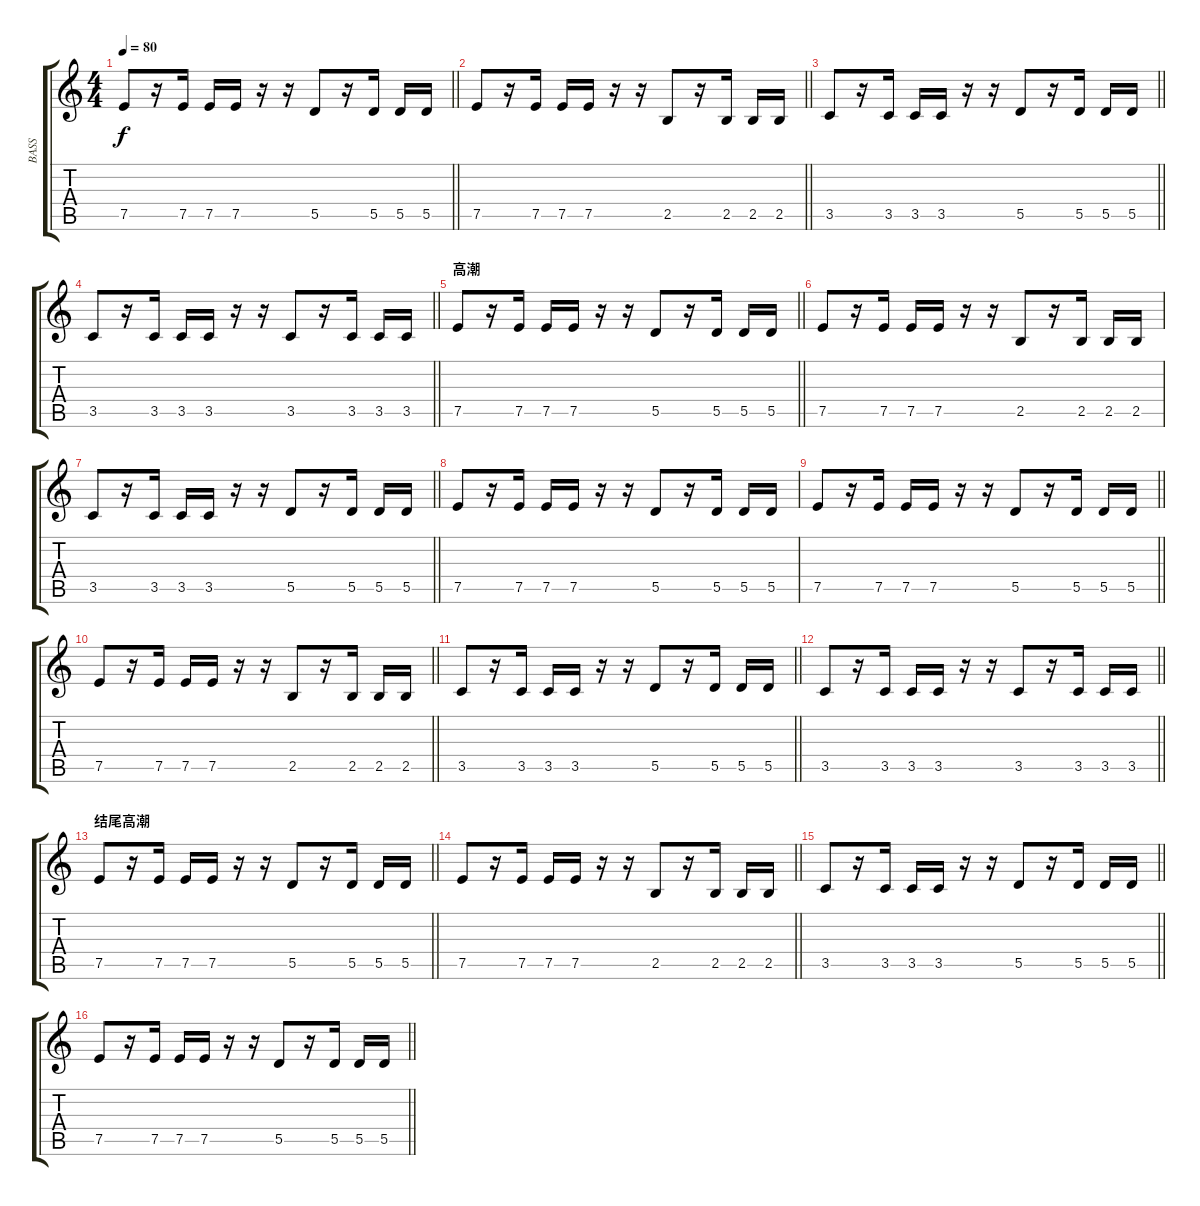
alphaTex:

\track ("BASS" "BASS") {instrument electricbassfinger bank 5}
\staff {score tabs}
\tuning (E4 B3 G3 D3 A2 E2) {hide}
\ts (4 4)
\tempo 80
\clef g2
\barLineRight lightlight
\ks c
7.5.8{dy f} r.16 7.5.16 7.5.16 7.5.16 r.16 r.16 5.5.8 r.16 5.5.16 5.5.16 5.5.16 |
\barLineRight lightlight
7.5.8 r.16 7.5.16 7.5.16 7.5.16 r.16 r.16 2.5.8 r.16 2.5.16 2.5.16 2.5.16 |
\barLineRight lightlight
3.5.8 r.16 3.5.16 3.5.16 3.5.16 r.16 r.16 5.5.8 r.16 5.5.16 5.5.16 5.5.16 |
\barLineRight lightlight
3.5.8 r.16 3.5.16 3.5.16 3.5.16 r.16 r.16 3.5.8 r.16 3.5.16 3.5.16 3.5.16 |
\section ("" "高潮")
\barLineRight lightlight
7.5.8 r.16 7.5.16 7.5.16 7.5.16 r.16 r.16 5.5.8 r.16 5.5.16 5.5.16 5.5.16 |
7.5.8 r.16 7.5.16 7.5.16 7.5.16 r.16 r.16 2.5.8 r.16 2.5.16 2.5.16 2.5.16 |
\barLineRight lightlight
3.5.8 r.16 3.5.16 3.5.16 3.5.16 r.16 r.16 5.5.8 r.16 5.5.16 5.5.16 5.5.16 |
7.5.8 r.16 7.5.16 7.5.16 7.5.16 r.16 r.16 5.5.8 r.16 5.5.16 5.5.16 5.5.16 |
\barLineRight lightlight
7.5.8 r.16 7.5.16 7.5.16 7.5.16 r.16 r.16 5.5.8 r.16 5.5.16 5.5.16 5.5.16 |
\barLineRight lightlight
7.5.8 r.16 7.5.16 7.5.16 7.5.16 r.16 r.16 2.5.8 r.16 2.5.16 2.5.16 2.5.16 |
\barLineRight lightlight
3.5.8 r.16 3.5.16 3.5.16 3.5.16 r.16 r.16 5.5.8 r.16 5.5.16 5.5.16 5.5.16 |
\barLineRight lightlight
3.5.8 r.16 3.5.16 3.5.16 3.5.16 r.16 r.16 3.5.8 r.16 3.5.16 3.5.16 3.5.16 |
\section ("" "结尾高潮")
\barLineRight lightlight
7.5.8 r.16 7.5.16 7.5.16 7.5.16 r.16 r.16 5.5.8 r.16 5.5.16 5.5.16 5.5.16 |
\barLineRight lightlight
7.5.8 r.16 7.5.16 7.5.16 7.5.16 r.16 r.16 2.5.8 r.16 2.5.16 2.5.16 2.5.16 |
\barLineRight lightlight
3.5.8 r.16 3.5.16 3.5.16 3.5.16 r.16 r.16 5.5.8 r.16 5.5.16 5.5.16 5.5.16 |
\barLineRight lightlight
7.5.8 r.16 7.5.16 7.5.16 7.5.16 r.16 r.16 5.5.8 r.16 5.5.16 5.5.16 5.5.16
